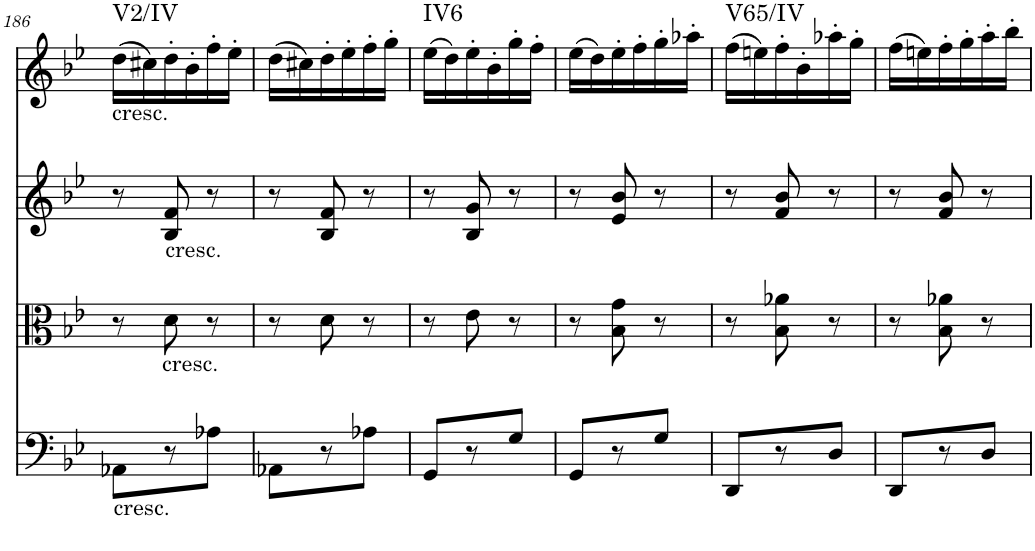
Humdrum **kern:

**kern	**kern	**kern	**kern	**harte
*part4	*part3	*part2	*part1	*part1
*staff4	*staff3	*staff2	*staff1	*
*I"Violoncello	*I"Viola	*I"Violin II	*I"Violin I	*
*I'Vc	*I'Vla	*I'Vln	*I'Vln	*
!!LO:PB:g=z
*clefF4	*clefC3	*clefG2	*clefG2	*
*k[b-e-]	*k[b-e-]	*k[b-e-]	*k[b-e-]	*
*M3/8	*M3/8	*M3/8	*M3/8	*
=186	=186	=186	=186	=186
!	!	!	!LO:TX:b:t=cresc.	!
!LO:TX:b:t=cresc.	!	!	!	!LO:H:kt=V2/IV
8AA-X\L	8r	8r	(16dd\LL	N
.	.	.	16cc#X\)	.
!	!	!LO:TX:b:t=cresc.	!	!
!	!LO:TX:b:t=cresc.	!	!	!
8r	8d\	8B-/ 8f/	16dd'\	.
.	.	.	16b-'\	.
8A-X\J	8r	8r	16ff'\	.
.	.	.	16ee-'\JJ	.
=187	=187	=187	=187	=187
8AA-X\L	8r	8r	(16dd\LL	.
.	.	.	16cc#X\)	.
8r	8d\	8B-/ 8f/	16dd'\	.
.	.	.	16ee-'\	.
8A-X\J	8r	8r	16ff'\	.
.	.	.	16gg'\JJ	.
=188	=188	=188	=188	=188
!	!	!	!	!LO:H:kt=IV6
8GG/L	8r	8r	(16ee-\LL	N
.	.	.	16dd\)	.
8r	8e-\	8B-/ 8g/	16ee-'\	.
.	.	.	16b-'\	.
8G/J	8r	8r	16gg'\	.
.	.	.	16ff'\JJ	.
=189	=189	=189	=189	=189
8GG/L	8r	8r	(16ee-\LL	.
.	.	.	16dd\)	.
8r	8B-\ 8g\	8e-/ 8b-/	16ee-'\	.
.	.	.	16ff'\	.
8G/J	8r	8r	16gg'\	.
.	.	.	16aa-X'\JJ	.
=190	=190	=190	=190	=190
!	!	!	!	!LO:H:kt=V65/IV
8DD/L	8r	8r	(16ff\LL	N
.	.	.	16een\)	.
8r	8B-\ 8a-X\	8f/ 8b-/	16ff'\	.
.	.	.	16b-'\	.
8D/J	8r	8r	16aa-X'\	.
.	.	.	16gg'\JJ	.
=191	=191	=191	=191	=191
8DD/L	8r	8r	(16ff\LL	.
.	.	.	16een\)	.
8r	8B-\ 8a-X\	8f/ 8b-/	16ff'\	.
.	.	.	16gg'\	.
8D/J	8r	8r	16aa'\	.
.	.	.	16bb-'\JJ	.
=	=	=	=	=
*-	*-	*-	*-	*-
